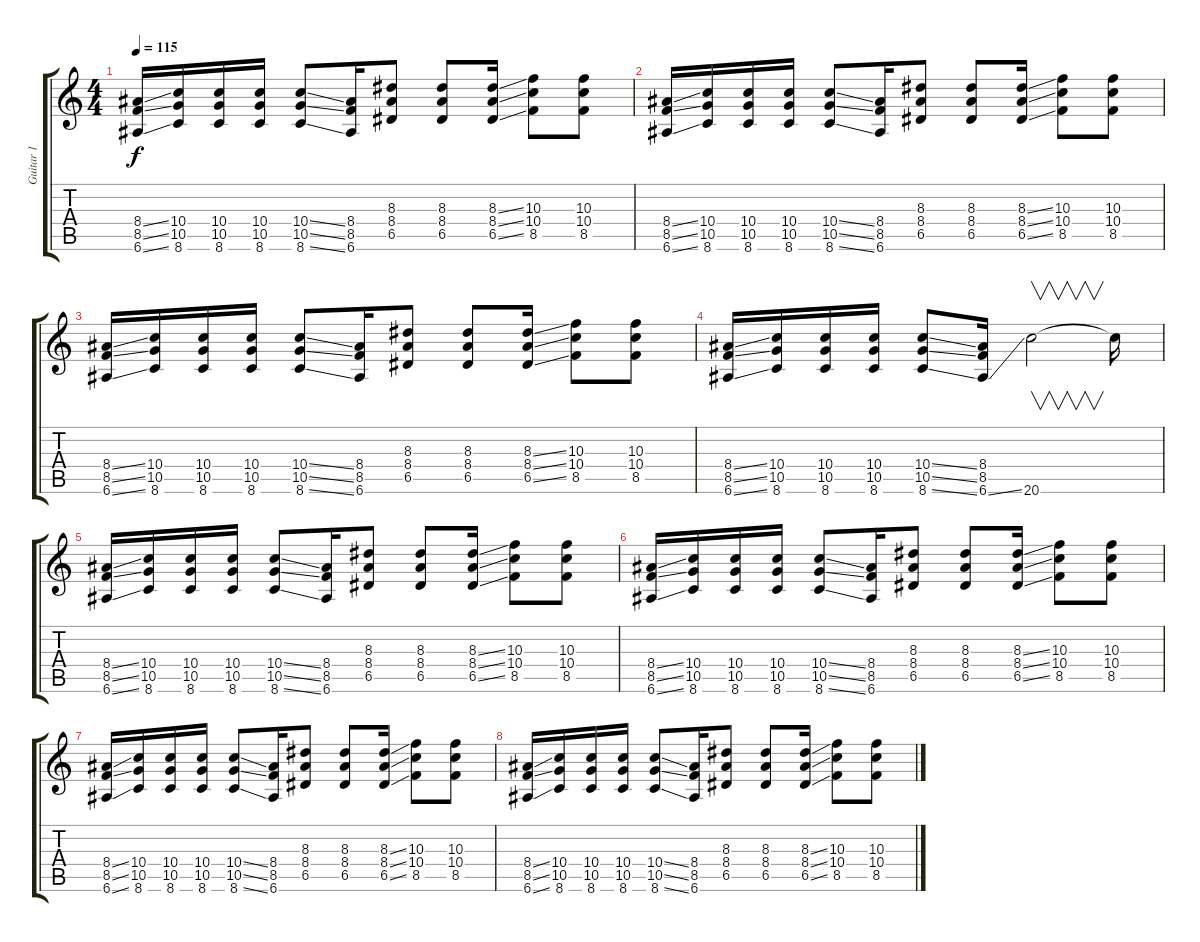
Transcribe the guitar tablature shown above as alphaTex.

\track ("Guitar 1" "Guitar 1") {instrument overdrivenguitar}
\staff {score tabs}
\tuning (E4 B3 G3 D3 A2 E2) {hide}
\ts (4 4)
\tempo 115
\clef g2
\ks c
(8.4{ss} 8.5{ss} 6.6{ss}).16{dy f volume 7 instrument overdrivenguitar} (10.4 10.5 8.6).16 (10.4 10.5 8.6).16 (10.4 10.5 8.6).16 (10.4{ss} 10.5{ss} 8.6{ss}).8 (8.4 8.5 6.6).16 (8.3 8.4 6.5).8 (8.3 8.4 6.5).8 (8.3{ss} 8.4{ss} 6.5{ss}).16 (10.3 10.4 8.5).8 (10.3 10.4 8.5).8 |
(8.4{ss} 8.5{ss} 6.6{ss}).16 (10.4 10.5 8.6).16 (10.4 10.5 8.6).16 (10.4 10.5 8.6).16 (10.4{ss} 10.5{ss} 8.6{ss}).8 (8.4 8.5 6.6).16 (8.3 8.4 6.5).8 (8.3 8.4 6.5).8 (8.3{ss} 8.4{ss} 6.5{ss}).16 (10.3 10.4 8.5).8 (10.3 10.4 8.5).8 |
(8.4{ss} 8.5{ss} 6.6{ss}).16 (10.4 10.5 8.6).16 (10.4 10.5 8.6).16 (10.4 10.5 8.6).16 (10.4{ss} 10.5{ss} 8.6{ss}).8 (8.4 8.5 6.6).16 (8.3 8.4 6.5).8 (8.3 8.4 6.5).8 (8.3{ss} 8.4{ss} 6.5{ss}).16 (10.3 10.4 8.5).8 (10.3 10.4 8.5).8 |
(8.4{ss} 8.5{ss} 6.6{ss}).16 (10.4 10.5 8.6).16 (10.4 10.5 8.6).16 (10.4 10.5 8.6).16 (10.4{ss} 10.5{ss} 8.6{ss}).8 (8.4 8.5 6.6{ss}).16 20.6.2{v volume 13} 20.6{t}.16 |
(8.4{ss} 8.5{ss} 6.6{ss}).16{volume 13} (10.4 10.5 8.6).16 (10.4 10.5 8.6).16 (10.4 10.5 8.6).16 (10.4{ss} 10.5{ss} 8.6{ss}).8 (8.4 8.5 6.6).16 (8.3 8.4 6.5).8 (8.3 8.4 6.5).8 (8.3{ss} 8.4{ss} 6.5{ss}).16 (10.3 10.4 8.5).8 (10.3 10.4 8.5).8 |
(8.4{ss} 8.5{ss} 6.6{ss}).16 (10.4 10.5 8.6).16 (10.4 10.5 8.6).16 (10.4 10.5 8.6).16 (10.4{ss} 10.5{ss} 8.6{ss}).8 (8.4 8.5 6.6).16 (8.3 8.4 6.5).8 (8.3 8.4 6.5).8 (8.3{ss} 8.4{ss} 6.5{ss}).16 (10.3 10.4 8.5).8 (10.3 10.4 8.5).8 |
(8.4{ss} 8.5{ss} 6.6{ss}).16 (10.4 10.5 8.6).16 (10.4 10.5 8.6).16 (10.4 10.5 8.6).16 (10.4{ss} 10.5{ss} 8.6{ss}).8 (8.4 8.5 6.6).16 (8.3 8.4 6.5).8 (8.3 8.4 6.5).8 (8.3{ss} 8.4{ss} 6.5{ss}).16 (10.3 10.4 8.5).8 (10.3 10.4 8.5).8 |
(8.4{ss} 8.5{ss} 6.6{ss}).16 (10.4 10.5 8.6).16 (10.4 10.5 8.6).16 (10.4 10.5 8.6).16 (10.4{ss} 10.5{ss} 8.6{ss}).8 (8.4 8.5 6.6).16 (8.3 8.4 6.5).8 (8.3 8.4 6.5).8 (8.3{ss} 8.4{ss} 6.5{ss}).16 (10.3 10.4 8.5).8 (10.3 10.4 8.5).8
